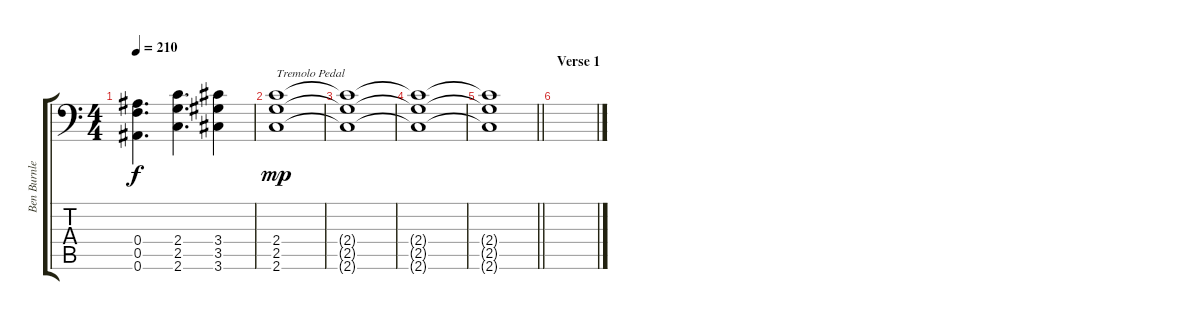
\track ("Ben Burnley" "Ben Burnle") {instrument distortionguitar}
\staff {score tabs}
\tuning (C4 G3 Eb3 Bb2 F2 Bb1) {hide}
\ts (4 4)
\tempo 210
\clef f4
\ks c
(0.4 0.5 0.6).4{d dy f} (2.4 2.5 2.6).4{d} (3.4 3.5 3.6).4 |
(2.4 2.5 2.6).1{txt "Tremolo Pedal" dy mp} |
(2.4{t} 2.5{t} 2.6{t}).1 |
(2.4{t} 2.5{t} 2.6{t}).1 |
\barLineRight lightlight
(2.4{t} 2.5{t} 2.6{t}).1 |
\section ("" "Verse 1")
